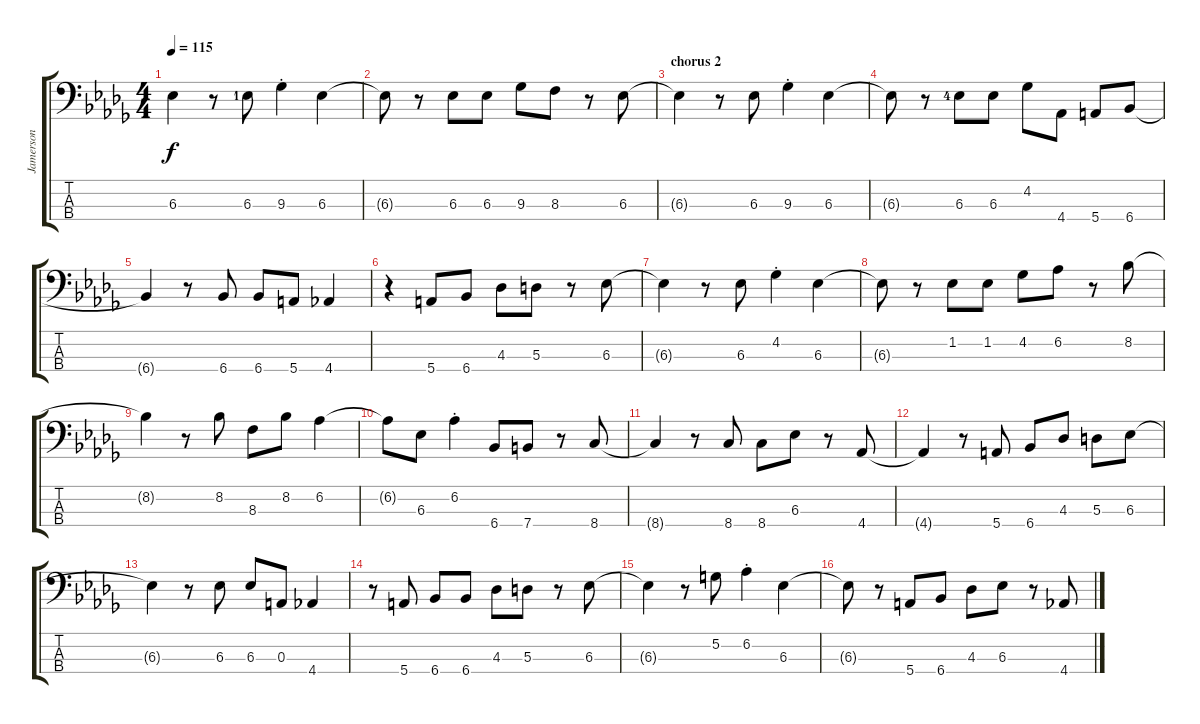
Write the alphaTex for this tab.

\track ("Jamerson" "Jamerson") {instrument acousticbass}
\staff {score tabs}
\tuning (G2 D2 A1 E1) {hide}
\ts (4 4)
\tempo 115
\clef f4
\ks db
6.3{t}.4{dy f} r.8 6.3{lf 2}.8 9.3{st}.4 6.3.4 |
6.3{t}.8 r.8 6.3.8 6.3.8 9.3.8 8.3.8 r.8 6.3.8 |
\section ("" "chorus 2")
6.3{t}.4 r.8 6.3.8 9.3{st}.4 6.3.4 |
6.3{t}.8 r.8 6.3{lf 5}.8 6.3.8 4.2.8 4.4.8 5.4.8 6.4.8 |
6.4{t}.4 r.8 6.4.8 6.4.8 5.4.8 4.4.4 |
r.4 5.4.8 6.4.8 4.3.8 5.3.8 r.8 6.3.8 |
6.3{t}.4 r.8 6.3.8 4.2{st}.4 6.3.4 |
6.3{t}.8 r.8 1.2.8 1.2.8 4.2.8 6.2.8 r.8 8.2.8 |
8.2{t}.4 r.8 8.2.8 8.3.8 8.2.8 6.2.4 |
6.2{t}.8 6.3.8 6.2{st}.4 6.4.8 7.4.8 r.8 8.4.8 |
8.4{t}.4 r.8 8.4.8 8.4.8 6.3.8 r.8 4.4.8 |
4.4{t}.4 r.8 5.4.8 6.4.8 4.3.8 5.3.8 6.3.8 |
6.3{t}.4 r.8 6.3.8 6.3.8 0.3.8 4.4.4 |
r.8 5.4.8 6.4.8 6.4.8 4.3.8 5.3.8 r.8 6.3.8 |
6.3{t}.4 r.8 5.2.8 6.2{st}.4 6.3.4 |
6.3{t}.8 r.8 5.4.8 6.4.8 4.3.8 6.3.8 r.8 4.4.8
